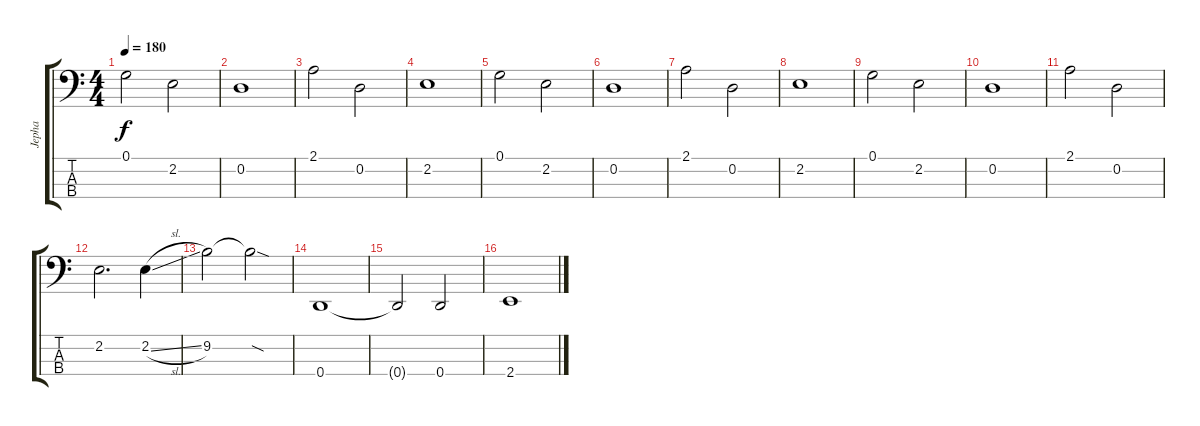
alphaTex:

\track ("Jepha" "Jepha") {instrument electricbassfinger}
\staff {score tabs}
\tuning (G2 D2 A1 D1) {hide}
\ts (4 4)
\tempo 180
\clef f4
\ks c
0.1.2{dy f} 2.2.2 |
0.2.1 |
2.1.2 0.2.2 |
2.2.1 |
0.1.2 2.2.2 |
0.2.1 |
2.1.2 0.2.2 |
2.2.1 |
0.1.2 2.2.2 |
0.2.1 |
2.1.2 0.2.2 |
2.2.2{d} 2.2{sl}.4 |
9.2.2 9.2{sod t}.2 |
0.4.1 |
0.4{t}.2 0.4.2 |
2.4.1
